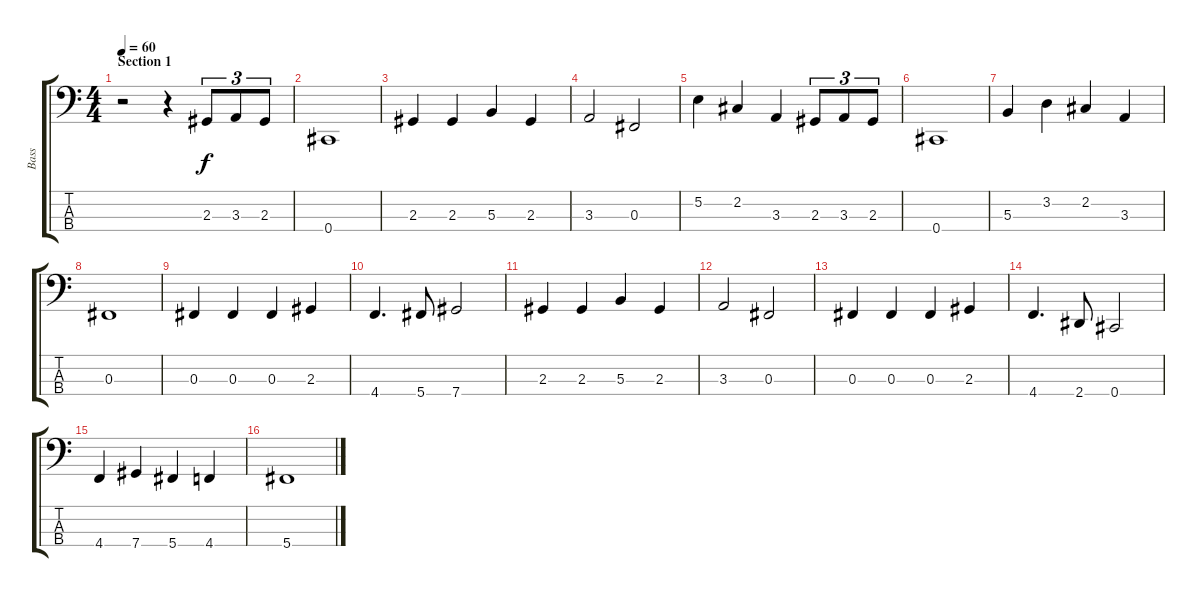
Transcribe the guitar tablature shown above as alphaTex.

\track ("Bass" "Bass") {instrument electricbasspick}
\staff {score tabs}
\tuning (E2 B1 Gb1 Db1) {hide}
\ts (4 4)
\section ("" "Section 1")
\tempo 60
\clef f4
\ks c
r.2{dy f instrument electricbasspick} r.4 2.3.8{tu (3 2)} 3.3.8{tu (3 2)} 2.3.8{tu (3 2)} |
0.4.1 |
2.3.4 2.3.4 5.3.4 2.3.4 |
3.3.2 0.3.2 |
5.2.4 2.2.4 3.3.4 2.3.8{tu (3 2)} 3.3.8{tu (3 2)} 2.3.8{tu (3 2)} |
0.4.1 |
5.3.4 3.2.4 2.2.4 3.3.4 |
0.3.1 |
0.3.4 0.3.4 0.3.4 2.3.4 |
4.4.4{d} 5.4.8 7.4.2 |
2.3.4 2.3.4 5.3.4 2.3.4 |
3.3.2 0.3.2 |
0.3.4 0.3.4 0.3.4 2.3.4 |
4.4.4{d} 2.4.8 0.4.2 |
4.4.4 7.4.4 5.4.4 4.4.4 |
5.4.1
